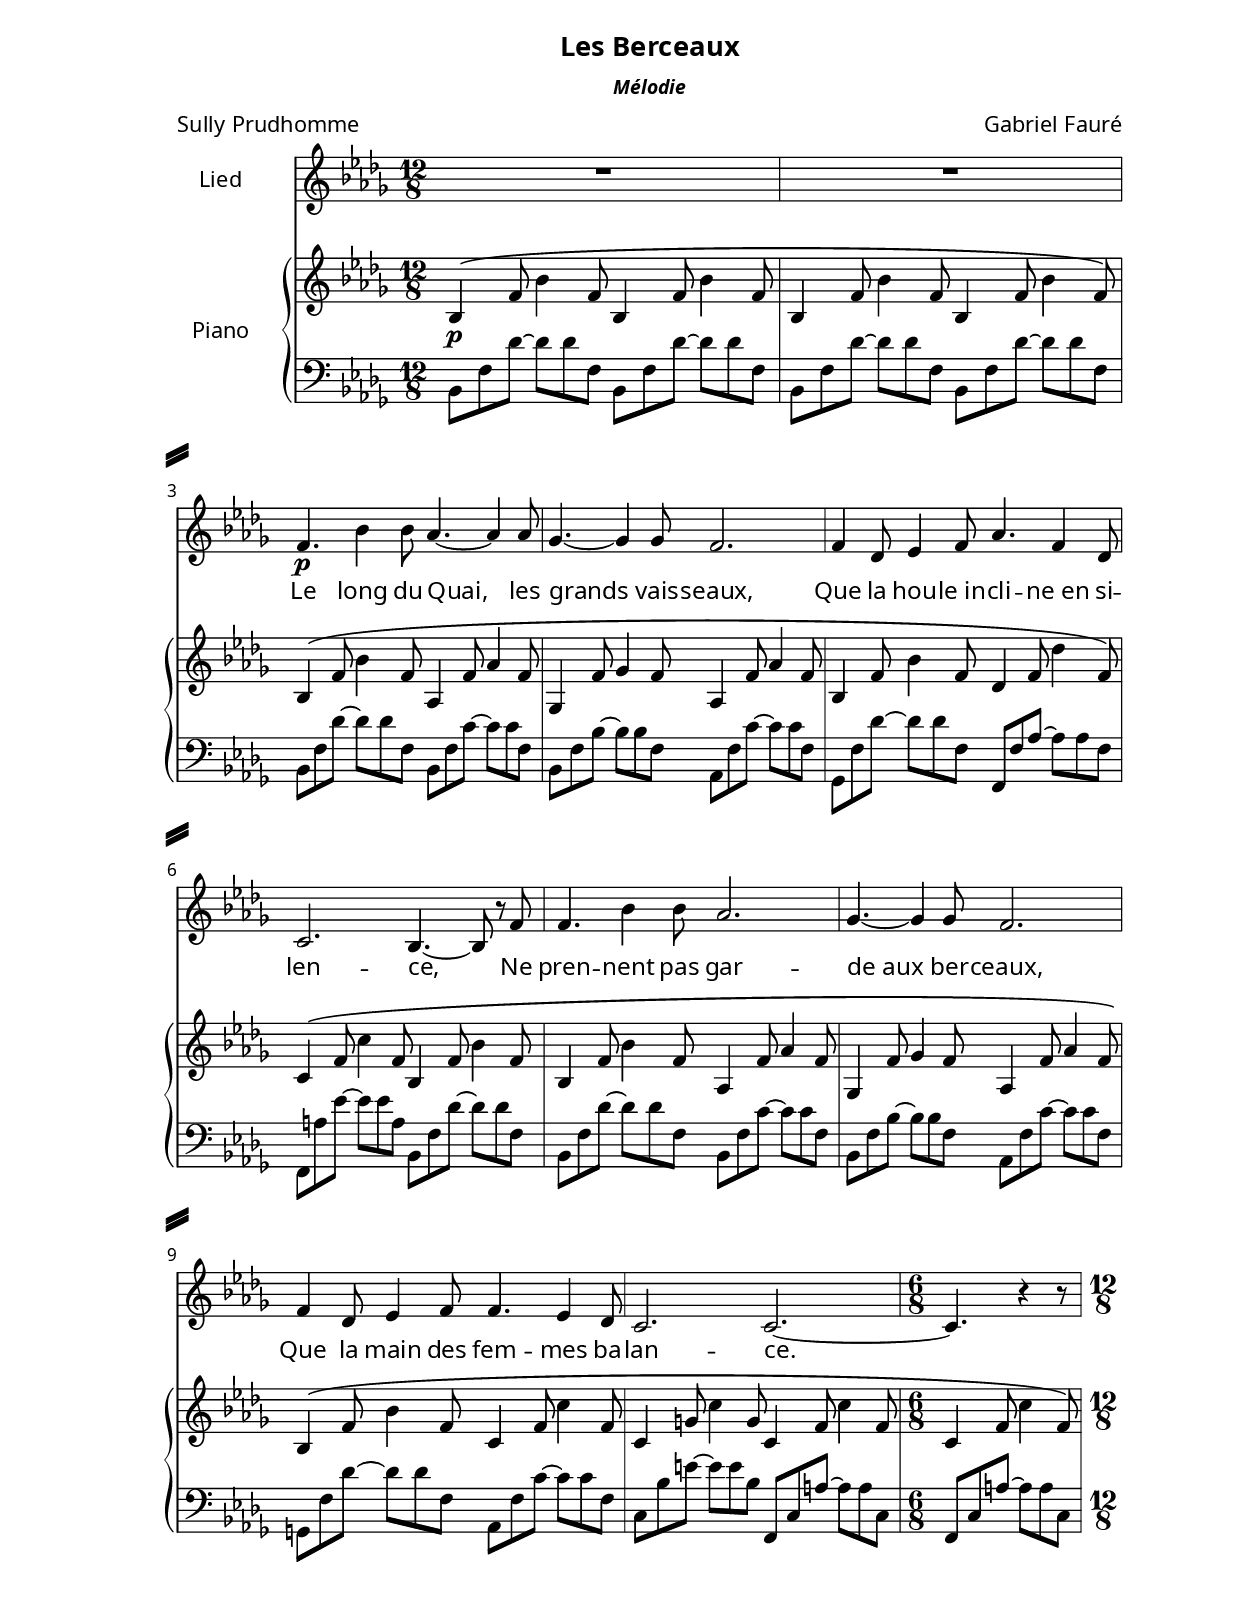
% ---------------- Generated using MiXuP ----------------
\version "2.12.3"

#(define-markup-command (pencil layout props text) (markup?)
  "Print the string argument pencil-like."
  (interpret-markup layout
   (cons '((font-name . "Hilde") (font-shape . upright)
           (font-series . medium)) props)
   (make-with-color-markup (x11-color 'grey40) text)))

\layout {
  \context {
    \ChoirStaff
    \name "SemiChoirStaff"
    \consists "Span_bar_engraver"
    \override SpanBar #'stencil =
    #(lambda (grob)
      (if (string=? (ly:grob-property grob 'glyph-name) "|")
       (set! (ly:grob-property grob 'glyph-name) ""))
      (ly:span-bar::print grob))
  }
  \context {
    \Score
    \accepts "SemiChoirStaff"
    \override VerticalAxisGroup #'line-break-system-details = #'((minimum-Y-extent . (-30 . 10)))
  }
}

#(set-global-staff-size 21)
#(set-default-paper-size "a4")
#(ly:set-option 'point-and-click #f)

\layout {
  \context {
    \Score
    \override StaffSymbol #'ledger-line-thickness = #'(1.0 . 0)
    \override BarLine #'hair-thickness = #0.8
    \override BarLine #'thick-thickness = #2.0
  }
  \context {
    \Lyrics
    \name AltLyrics
    \alias Lyrics
    \override StanzaNumber #'font-series = #'medium
    \override LyricText #'font-shape = #'italic
    \override LyricText #'color = #(x11-color 'grey20)
  }
  \context {
    \StaffGroup
    \accepts AltLyrics
  }
}

\header {
mixuppartitur = "berceaux"
title = \markup{\sans\huge\center-column{{\line{"Les Berceaux"}
}}}
subtitle = \markup{\override #'(box-padding . 1.0) \override #'(baseline-skip . 2)
\small{\italic\center-column{\line{"Mélodie"}
}}}
poet = \markup{"Sully" \sans "Prudhomme"}
composer = \markup{"Gabriel" \sans "Fauré"}
}

\book {
\paper {
  ragged-last-bottom = ##f
  after-title-space = 20\mm
  top-margin = 15\mm
  bottom-margin = 20\mm
  line-width = 160\mm
  head-separation = 20\mm
  foot-separation = 20\mm
  system-separator-markup = \slashSeparator
  page-spacing-weight = 10
  indent = 20\mm
  two-sided = ##t
  inner-margin = 30\mm
  outer-margin = 20\mm

  #(define fonts
    (make-pango-font-tree
     "Linux Libertine"
     "Linux Libertine C"
     "Inconsolata"
     0.95
   ))
}

\score {
<<
\new Staff = "lied1" <<
\set Staff.instrumentName = "Lied"
\set Staff.shortInstrumentName = ""
\new Voice = "lied1voice" {
\relative c' {
 \clef "G"
 \key des \major
 \override Staff.TimeSignature #'style = #'() \time 12/8
 R1. | R1. | f4.-\p bes4 bes8 aes4.~ aes4 aes8 | ges4.~ ges4 ges8 f2. | f4 des8 ees4 f8 aes4. f4 des8 | c2. bes4.~ bes8 r8 f'8 | f4. bes4 bes8 aes2. | ges4.~ ges4 ges8 f2. | f4 des8 ees4 f8 f4. ees4 des8 | c2. c2.~ | \override Staff.TimeSignature #'style = #'() \time 6/8
 c4. r4 r8 | \override Staff.TimeSignature #'style = #'() \time 12/8

}
}
\new Lyrics = "lied1x1" \lyricsto "lied1voice" {
\lyricmode {
 "Le" "long" "du" "Quai," "les" "grands" "vais" -- "seaux," "Que" "la" "hou" -- "le in" -- "cli" -- "ne en" "si" -- "len" -- "ce," "Ne" "pren" -- "nent" "pas" "gar" -- "de aux" "ber" -- "ceaux," "Que" "la" "main" "des" "fem" -- "mes" "ba" -- "lan" -- "ce." "" "" "" "" "" "" "" "" "" ""
}
}
>>
\new PianoStaff = "piano" <<
\set PianoStaff.instrumentName = "Piano"
\set PianoStaff.shortInstrumentName = ""
\new Staff = "piano2" <<
\new Voice = "piano2voice" {
\relative c' {
 \clef "G"
 \key des \major
 \override Staff.TimeSignature #'style = #'() \time 12/8
 bes4\(-\p f'8 bes4 f8
 bes,4 f'8 bes4 f8
 | bes,4 f'8 bes4 f8
 bes,4 f'8 bes4 f8\)
 |
 bes,4\( f'8 bes4 f8
 aes,4 f'8 aes4 f8
 | ges,4 f'8 ges4 f8
 aes,4 f'8 aes4 f8
 | bes,4 f'8 bes4 f8
 des4 f8 des'4 f,8\)
 |
 c4\( f8 c'4 f,8
 bes,4 f'8 bes4 f8
 | bes,4 f'8 bes4 f8
 aes,4 f'8 aes4 f8
 | ges,4 f'8 ges4 f8
 aes,4 f'8 aes4 f8\)
 |
 bes,4\( f'8 bes4 f8
 c4 f8 c'4 f,8
 | c4 g'8 c4 g8
 c,4 f8 c'4 f,8
 | \override Staff.TimeSignature #'style = #'() \time 6/8
 c4 f8 c'4 f,8\)
 | \override Staff.TimeSignature #'style = #'() \time 12/8


}
}
>>
\new Staff = "piano3" <<
\new Voice = "piano3voice" {
\relative c' {
 \clef "F"
 \key des \major
 \override Staff.TimeSignature #'style = #'() \time 12/8
 bes,8 f'8 des'8~
 des8 des8 f,8

 bes,8 f'8 des'8~
 des8 des8 f,8

 | bes,8 f'8 des'8~
 des8 des8 f,8

 bes,8 f'8 des'8~
 des8 des8 f,8

 | bes,8 f'8 des'8~
 des8 des8 f,8

 bes,8 f'8 c'8~
 c8 c8 f,8

 | bes,8 f'8 bes8~
 bes8 bes8 f8

 aes,8 f'8 c'8~
 c8 c8 f,8

 | ges,8 f'8 des'8~
 des8 des8 f,8

 f,8 f'8 aes8~
 aes8 aes8 f8

 | f,8 a'8 ees'8~
 ees8 ees8 a,8

 bes,8 f'8 des'8~
 des8 des8 f,8

 | bes,8 f'8 des'8~
 des8 des8 f,8

 bes,8 f'8 c'8~
 c8 c8 f,8

 | bes,8 f'8 bes8~
 bes8 bes8 f8

 aes,8 f'8 c'8~
 c8 c8 f,8

 | g,8 f'8 des'8~
 des8 des8 f,8

 aes,8 f'8 c'8~
 c8 c8 f,8

 | c8 bes'8 e8~
 e8 e8 bes8

 f,8 c'8 a'8~
 a8 a8 c,8

 | \override Staff.TimeSignature #'style = #'() \time 6/8
 f,8 c'8 a'8~
 a8 a8 c,8

 | \override Staff.TimeSignature #'style = #'() \time 12/8

}
}
>>
>>
>>
}
}
